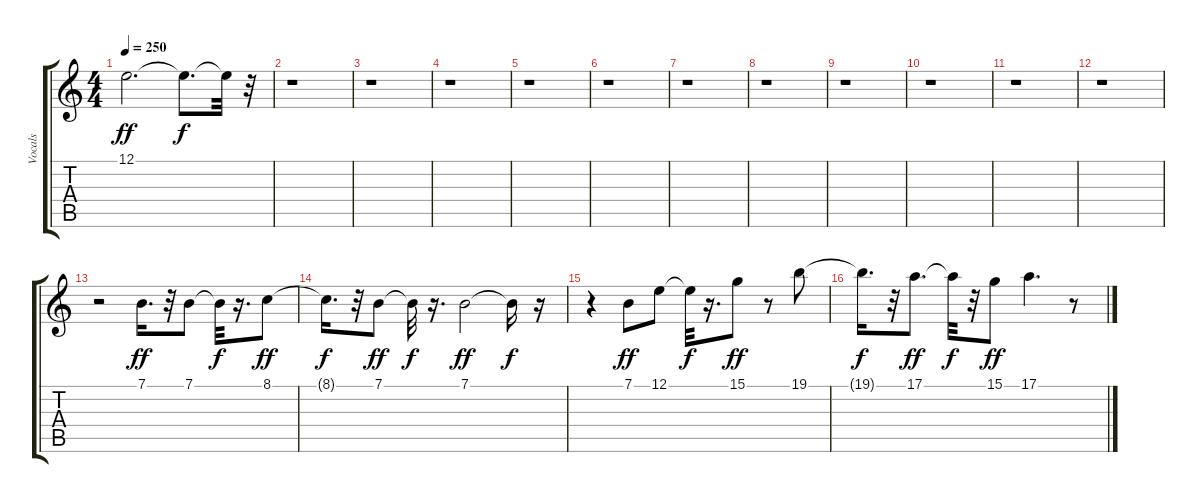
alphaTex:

\track ("Vocals" "Vocals") {instrument oboe}
\staff {score tabs}
\tuning (E4 B3 G3 D3 A2 E2) {hide}
\ts (4 4)
\tempo 250
\clef g2
\ks c
12.1.2{d dy ff} 12.1{t}.8{d dy f} 12.1{t}.32 r.32 |
r.1 |
r.1 |
r.1 |
r.1 |
r.1 |
r.1 |
r.1 |
r.1 |
r.1 |
r.1 |
r.1 |
r.2 7.1.16{d dy ff} r.32 7.1.8 7.1{t}.32{dy f} r.16{d} 8.1.8{dy ff} |
8.1{t}.16{d dy f} r.32 7.1.8{dy ff} 7.1{t}.32{dy f} r.16{d} 7.1.2{dy ff} 7.1{t}.16{dy f} r.16 |
r.4 7.1.8{dy ff} 12.1.8 12.1{t}.32{dy f} r.16{d} 15.1.8{dy ff} r.8 19.1.8 |
19.1{t}.16{d dy f} r.32 17.1.8{d dy ff} 17.1{t}.32{dy f} r.32 15.1.8{dy ff} 17.1.4{d} r.8
